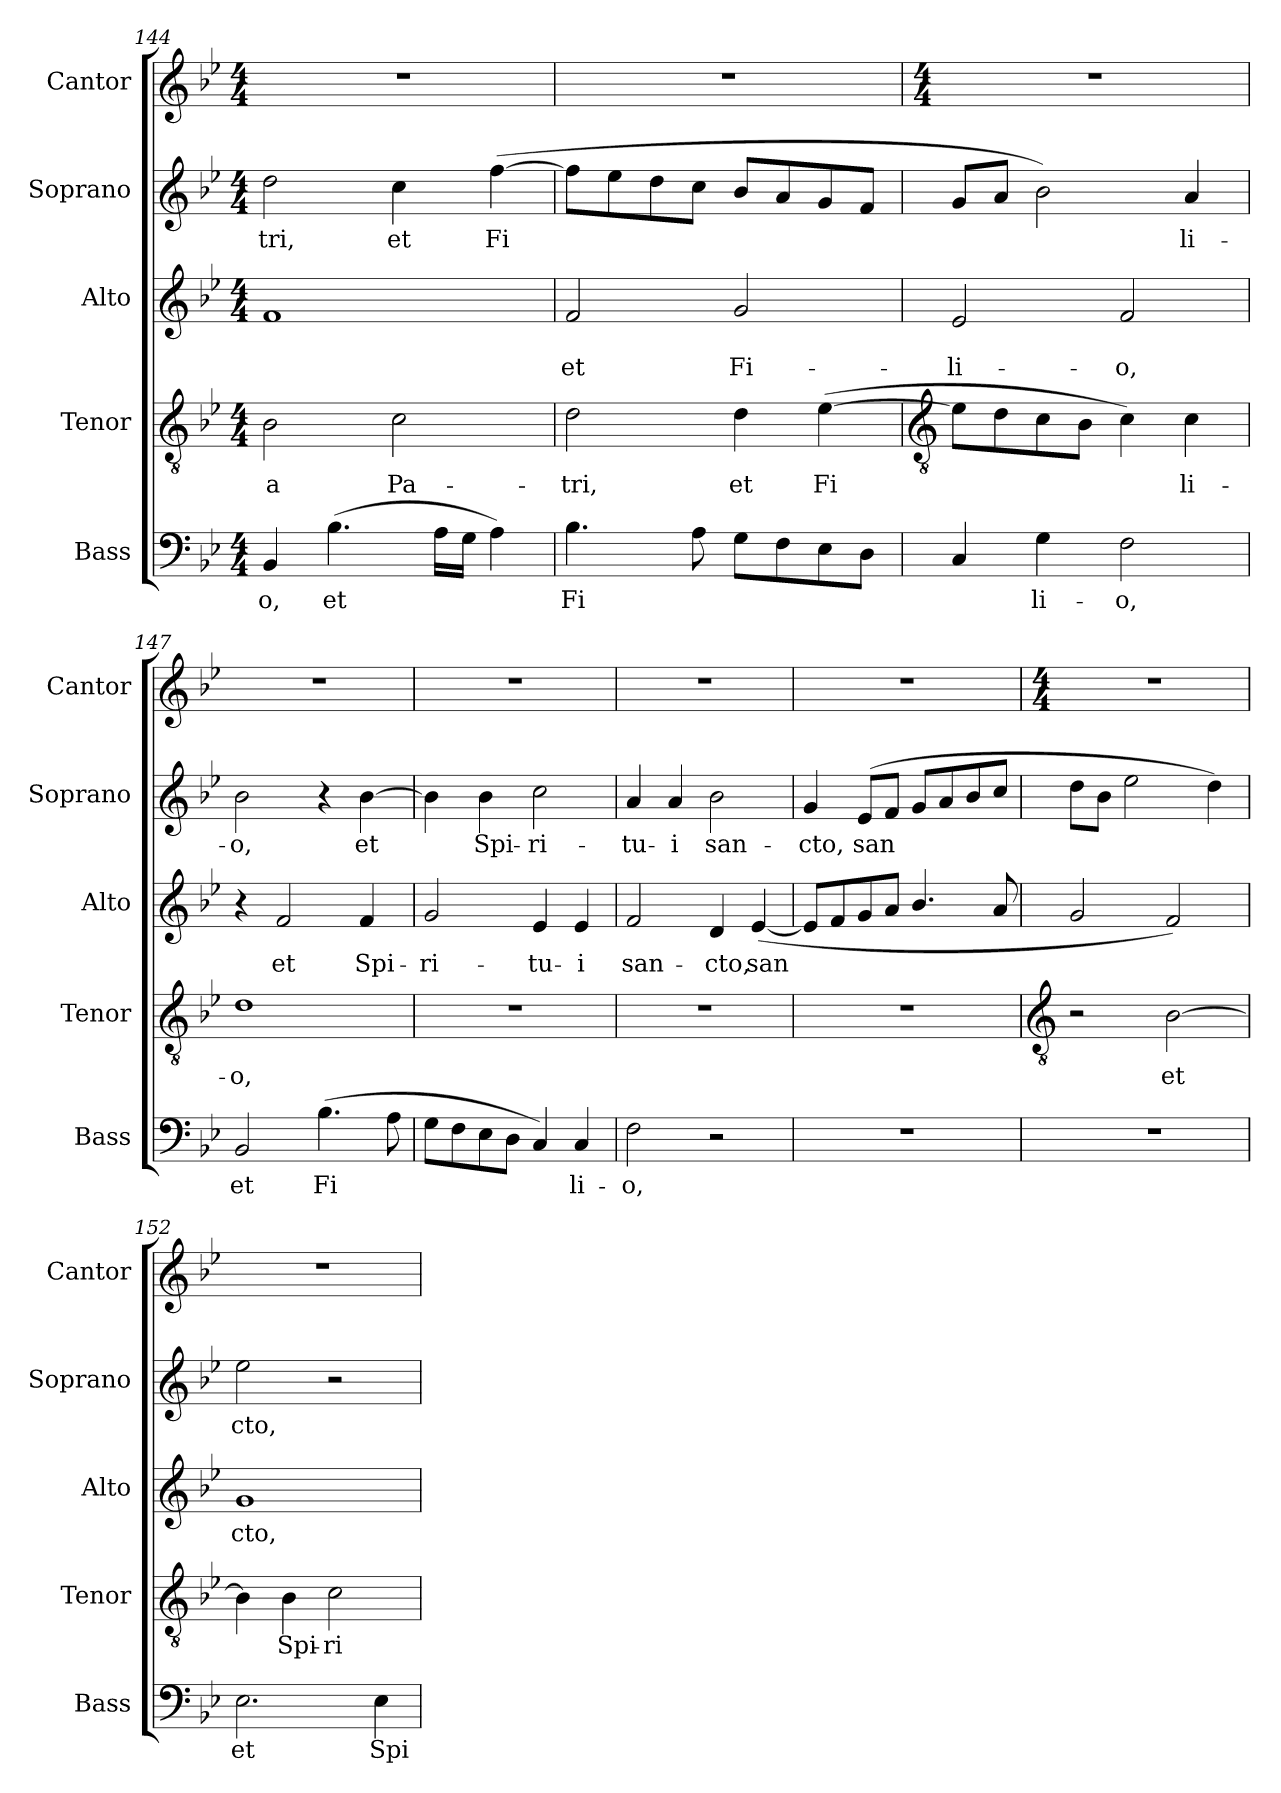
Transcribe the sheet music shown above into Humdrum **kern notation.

**kern	**text	**kern	**text	**kern	**text	**text	**kern	**text	**kern
*part5	*part5	*part4	*part4	*part3	*part3	*part3	*part2	*part2	*part1
*staff5	*staff5	*staff4	*staff4	*staff3	*staff3	*staff3	*staff2	*staff2	*staff1
*I"Bass	*	*I"Tenor	*	*I"Alto	*	*	*I"Soprano	*	*I"Cantor
*I'Bass	*	*I'Tenor	*	*I'Alto	*	*	*I'Soprano	*	*I'Cantor
*clefF4	*	*clefGv2	*	*clefG2	*	*	*clefG2	*	*clefG2
*k[b-e-]	*	*k[b-e-]	*	*k[b-e-]	*	*	*k[b-e-]	*	*k[b-e-]
*B-:	*	*B-:	*	*B-:	*	*	*B-:	*	*B-:
*M4/4	*	*M4/4	*	*M4/4	*	*	*M4/4	*	*M4/4
=144	=144	=144	=144	=144	=144	=144	=144	=144	=144
!	!LO:LY:b	!	!LO:LY:b	!	!	!	!	!LO:LY:b	!
4BB-	-o,	2B-	-a	1f	.	.	2dd	-tri,	1r
!	!LO:LY:b	!	!	!	!	!	!	!	!
(>4.B-	et	.	.	.	.	.	.	.	.
!	!	!	!LO:LY:b	!	!	!	!	!LO:LY:b	!
.	.	2c	Pa-	.	.	.	4cc	et	.
16ALL	.	.	.	.	.	.	.	.	.
16GJJ	.	.	.	.	.	.	.	.	.
!	!	!	!	!	!	!	!	!LO:LY:b	!
4A)	.	.	.	.	.	.	(<[4ff	Fi	.
=145	=145	=145	=145	=145	=145	=145	=145	=145	=145
!	!LO:LY:b	!	!LO:LY:b	!	!	!LO:LY:b	!	!	!
4.B-	Fi	2d	-tri,	2f	.	et	8ffL]	.	1r
.	.	.	.	.	.	.	8ee-	.	.
.	.	.	.	.	.	.	8dd	.	.
8A	.	.	.	.	.	.	8ccJ	.	.
!	!	!	!LO:LY:b	!	!	!LO:LY:b	!	!	!
8GL	.	4d	et	2g	.	Fi-	8b-L	.	.
8F	.	.	.	.	.	.	8a	.	.
!	!	!	!LO:LY:b	!	!	!	!	!	!
8E-	.	(>[4e-	Fi	.	.	.	8g	.	.
8DJ	.	.	.	.	.	.	8fJ	.	.
!!LO:LB:g=z
=146	=146	=146	=146	=146	=146	=146	=146	=146	=146
*	*	*clefGv2	*	*	*	*	*	*	*
*	*	*	*	*	*	*	*	*	*M4/4
!	!	!	!	!	!	!LO:LY:b	!	!	!
4C	.	8e-L]	.	2e-	.	-li-	8gL	.	1r
.	.	8d	.	.	.	.	8aJ	.	.
!	!LO:LY:b	!	!	!	!	!	!	!	!
4G	li-	8c	.	.	.	.	2b-)	.	.
.	.	8B-J	.	.	.	.	.	.	.
!	!LO:LY:b	!	!	!	!	!LO:LY:b	!	!	!
2F	-o,	4c)	.	2f	.	-o,	.	.	.
!	!	!	!LO:LY:b	!	!	!	!	!LO:LY:b	!
.	.	4c	li-	.	.	.	4a	li-	.
=147	=147	=147	=147	=147	=147	=147	=147	=147	=147
!	!LO:LY:b	!	!LO:LY:b	!	!	!	!	!LO:LY:b	!
2BB-	et	1d	-o,	4r	.	.	2b-	-o,	1r
!	!	!	!	!	!LO:LY:b	!	!	!	!
.	.	.	.	2f	et	.	.	.	.
!	!LO:LY:b	!	!	!	!	!	!	!	!
(>4.B-	Fi	.	.	.	.	.	4r	.	.
!	!	!	!	!	!LO:LY:b	!	!	!LO:LY:b	!
.	.	.	.	4f	Spi-	.	[4b-	et	.
8A	.	.	.	.	.	.	.	.	.
=148	=148	=148	=148	=148	=148	=148	=148	=148	=148
!	!	!	!	!	!LO:LY:b	!	!	!	!
8GL	.	1r	.	2g	-ri-	.	4b-]	.	1r
8F	.	.	.	.	.	.	.	.	.
!	!	!	!	!	!	!	!	!LO:LY:b	!
8E-	.	.	.	.	.	.	4b-	Spi-	.
8DJ	.	.	.	.	.	.	.	.	.
!	!	!	!	!	!LO:LY:b	!	!	!LO:LY:b	!
4C)	.	.	.	4e-	-tu-	.	2cc	-ri-	.
!	!LO:LY:b	!	!	!	!LO:LY:b	!	!	!	!
4C	li-	.	.	4e-	-i	.	.	.	.
=149	=149	=149	=149	=149	=149	=149	=149	=149	=149
!	!LO:LY:b	!	!	!	!LO:LY:b	!	!	!LO:LY:b	!
2F	-o,	1r	.	2f	san-	.	4a	-tu-	1r
!	!	!	!	!	!	!	!	!LO:LY:b	!
.	.	.	.	.	.	.	4a	-i	.
!	!	!	!	!	!LO:LY:b	!	!	!LO:LY:b	!
2r	.	.	.	4d	-cto,	.	2b-	san-	.
!	!	!	!	!	!LO:LY:b	!	!	!	!
.	.	.	.	(<[4e-	san	.	.	.	.
=150	=150	=150	=150	=150	=150	=150	=150	=150	=150
!	!	!	!	!	!	!	!	!LO:LY:b	!
1r	.	1r	.	8e-L]	.	.	4g	-cto,	1r
.	.	.	.	8f	.	.	.	.	.
!	!	!	!	!	!	!	!	!LO:LY:b	!
.	.	.	.	8g	.	.	(>8e-L	san	.
.	.	.	.	8aJ	.	.	8fJ	.	.
.	.	.	.	4.b-/	.	.	8gL	.	.
.	.	.	.	.	.	.	8a	.	.
.	.	.	.	.	.	.	8b-	.	.
.	.	.	.	8a	.	.	8ccJ	.	.
!!LO:LB:g=z
=151	=151	=151	=151	=151	=151	=151	=151	=151	=151
*	*	*clefGv2	*	*	*	*	*	*	*
*	*	*	*	*	*	*	*	*	*M4/4
1r	.	2r	.	2g	.	.	8ddL	.	1r
.	.	.	.	.	.	.	8b-J	.	.
.	.	.	.	.	.	.	2ee-	.	.
!	!	!	!LO:LY:b	!	!	!	!	!	!
.	.	[2B-	et	2f)	.	.	.	.	.
.	.	.	.	.	.	.	4dd)	.	.
=152	=152	=152	=152	=152	=152	=152	=152	=152	=152
!	!LO:LY:b	!	!	!	!LO:LY:b	!	!	!LO:LY:b	!
2.E-	et	4B-]	.	1g	cto,	.	2ee-	cto,	1r
!	!	!	!LO:LY:b	!	!	!	!	!	!
.	.	4B-	Spi-	.	.	.	.	.	.
!	!	!	!LO:LY:b	!	!	!	!	!	!
.	.	2c	-ri-	.	.	.	2r	.	.
!	!LO:LY:b	!	!	!	!	!	!	!	!
4E-	Spi-	.	.	.	.	.	.	.	.
=	=	=	=	=	=	=	=	=	=
*-	*-	*-	*-	*-	*-	*-	*-	*-	*-
